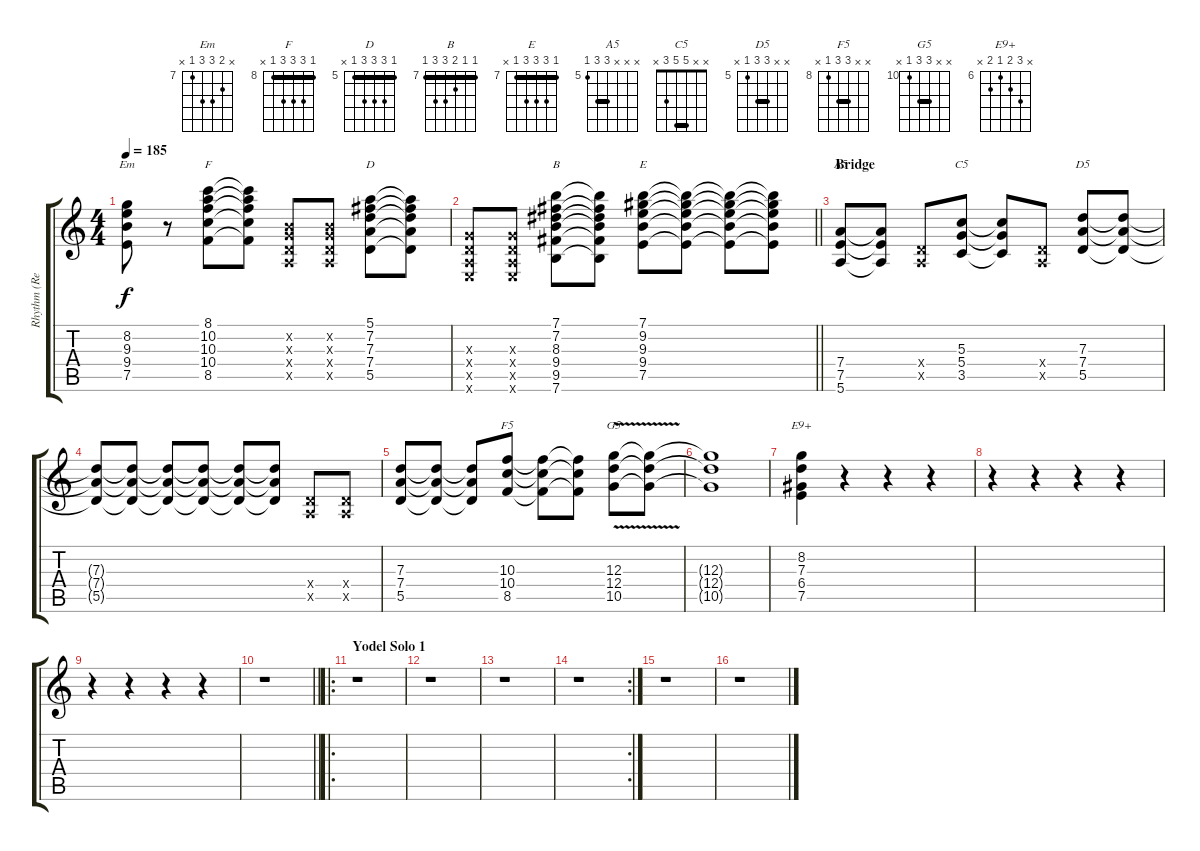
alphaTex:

\track ("Rhythm (Retab)" "Rhythm (Re") {instrument overdrivenguitar}
\staff {score tabs}
\tuning (E4 B3 G3 D3 A2 E2) {hide}
\chord ("Em" x 8 9 9 7 x) {firstfret 7}
\chord ("F" 8 10 10 10 8 x) {firstfret 8 barre 8}
\chord ("D" 5 7 7 7 5 x) {firstfret 5 barre 5}
\chord ("B" 7 7 8 9 9 7) {firstfret 7 barre 7}
\chord ("E" 7 9 9 9 7 x) {firstfret 7 barre 7}
\chord ("A5" x x x 7 7 5) {firstfret 5 barre 7}
\chord ("C5" x x 5 5 3 x) {barre 5}
\chord ("D5" x x 7 7 5 x) {firstfret 5 barre 7}
\chord ("F5" x x 10 10 8 x) {firstfret 8 barre 10}
\chord ("G5" x x 12 12 10 x) {firstfret 10 barre 12}
\chord ("E9+" x 8 7 6 7 x) {firstfret 6}
\ts (4 4)
\tempo 185
\clef g2
\ks c
(8.2 9.3 9.4 7.5).8{ch "Em" dy f} r.8 (8.1 10.2 10.3 10.4 8.5).8{ch "F"} (8.1{t} 10.2{t} 10.3{t} 10.4{t} 8.5{t}).8 (0.2{x} 0.3{x} 0.4{x} 0.5{x}).8 (0.2{x} 0.3{x} 0.4{x} 0.5{x}).8 (5.1 7.2 7.3 7.4 5.5).8{ch "D"} (5.1{t} 7.2{t} 7.3{t} 7.4{t} 5.5{t}).8 |
\barLineRight lightlight
(0.3{x} 0.4{x} 0.5{x} 0.6{x}).8 (0.3{x} 0.4{x} 0.5{x} 0.6{x}).8 (7.1 7.2 8.3 9.4 9.5 7.6).8{ch "B"} (7.1{t} 7.2{t} 8.3{t} 9.4{t} 9.5{t} 7.6{t}).8 (7.1 9.2 9.3 9.4 7.5).8{ch "E"} (7.1{t} 9.2{t} 9.3{t} 9.4{t} 7.5{t}).8 (7.1{t} 9.2{t} 9.3{t} 9.4{t} 7.5{t}).8 (7.1{t} 9.2{t} 9.3{t} 9.4{t} 7.5{t}).8 |
\section ("" "Bridge")
(7.4 7.5 5.6).8{ch "A5"} (7.4{t} 7.5{t} 5.6{t}).8 (0.4{x} 0.5{x}).8 (5.3 5.4 3.5).8{ch "C5"} (5.3{t} 5.4{t} 3.5{t}).8 (0.4{x} 0.5{x}).8 (7.3 7.4 5.5).8{ch "D5"} (7.3{t} 7.4{t} 5.5{t}).8 |
(7.3{t} 7.4{t} 5.5{t}).8 (7.3{t} 7.4{t} 5.5{t}).8 (7.3{t} 7.4{t} 5.5{t}).8 (7.3{t} 7.4{t} 5.5{t}).8 (7.3{t} 7.4{t} 5.5{t}).8 (7.3{t} 7.4{t} 5.5{t}).8 (0.4{x} 0.5{x}).8 (0.4{x} 0.5{x}).8 |
(7.3 7.4 5.5).8 (7.3{t} 7.4{t} 5.5{t}).8 (7.3{t} 7.4{t} 5.5{t}).8 (10.3 10.4 8.5).8{ch "F5"} (10.3{t} 10.4{t} 8.5{t}).8 (10.3{t} 10.4{t} 8.5{t}).8 (12.3{v} 12.4 10.5).8{ch "G5"} (12.3{t} 12.4{t} 10.5{t}).8 |
(12.3{t} 12.4{t} 10.5{t}).1 |
(8.2 7.3 6.4 7.5).4{ch "E9+"} r.4 r.4 r.4 |
r.4 r.4 r.4 r.4 |
r.4 r.4 r.4 r.4 |
\barLineRight lightlight
r.1 |
\ro
\section ("" "Yodel Solo 1")
r.1 |
r.1 |
r.1 |
\rc 2
r.1 |
r.1 |
r.1
